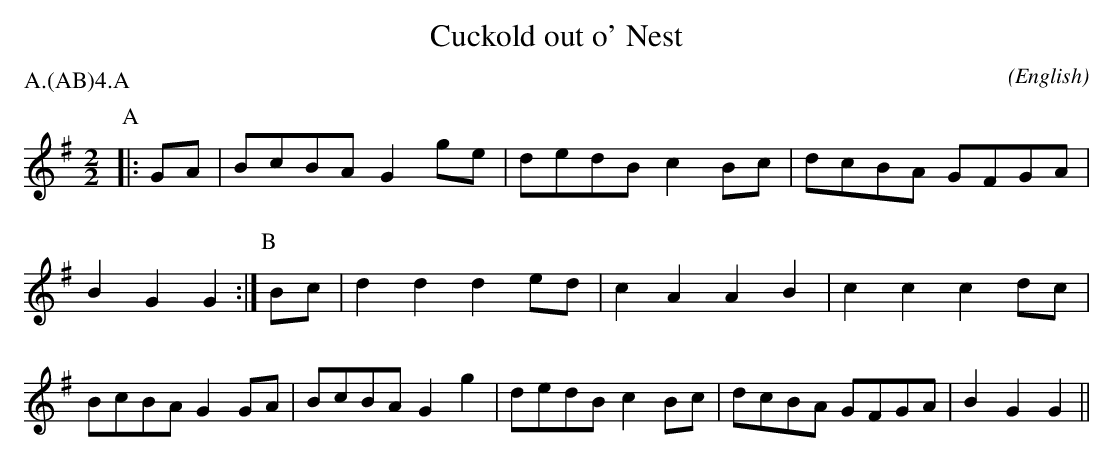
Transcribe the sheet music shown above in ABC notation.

X:1
T:Cuckold out o' Nest
M:2/2
C:
O:English
P:A.(AB)4.A
L:1/8
K:G
P:A
|:\
GA|BcBA  G2 ge|dedB  c2 Bc|dcBA  GFGA|B2 G2 G2:|\
P:B
Bc|d2 d2 d2 ed|c2 A2 A2 B2|c2 c2 c2 dc|BcBA  G2 \
GA|BcBA  G2 g2|dedB  c2 Bc|dcBA  GFGA|B2 G2 G2||
